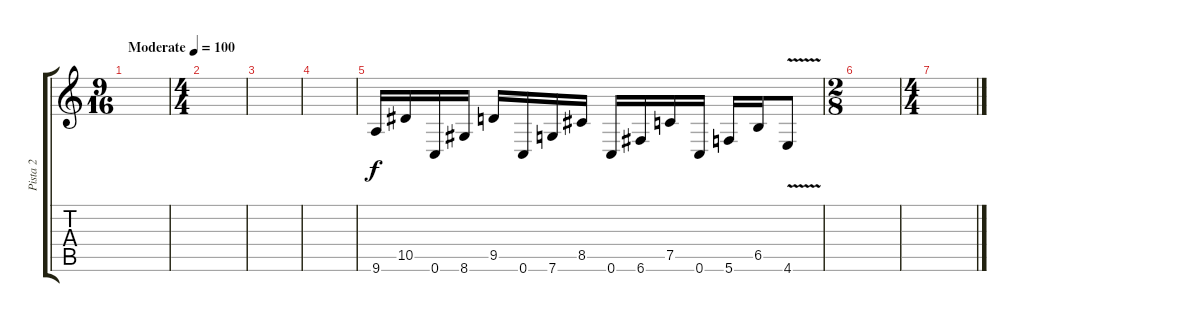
\track ("Pista 2" "Pista 2") {instrument overdrivenguitar}
\staff {score tabs}
\tuning (C4 G3 Eb3 Bb2 F2 C2) {hide}
\ts (9 16)
\tempo (100 "Moderate")
\clef g2
\ks c
|
\ts (4 4)
|
|
|
9.6.16 10.5.16 0.6.16 8.6.16 9.5.16 0.6.16 7.6.16 8.5.16 0.6.16 6.6.16 7.5.16 0.6.16 5.6.16 6.5.16 4.6{v}.8 |
\ts (2 8)
|
\ts (4 4)
